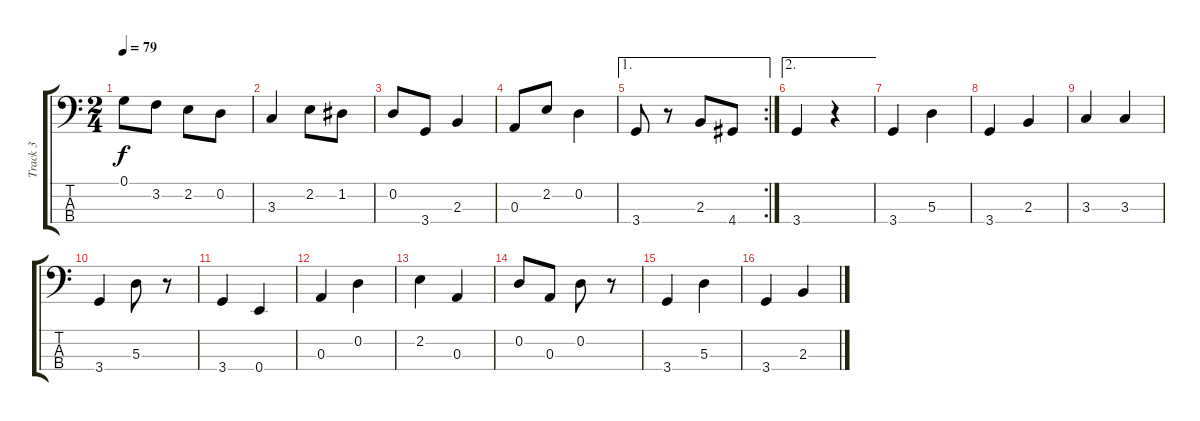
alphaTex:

\track ("Track 3" "Track 3") {instrument electricbassfinger}
\staff {score tabs}
\tuning (G2 D2 A1 E1) {hide}
\ts (2 4)
\tempo 79
\clef f4
\ks c
0.1.8{dy f} 3.2.8 2.2.8 0.2.8 |
3.3.4 2.2.8 1.2.8 |
0.2.8 3.4.8 2.3.4 |
0.3.8 2.2.8 0.2.4 |
\ae 1
\rc 2
3.4.8 r.8 2.3.8 4.4.8 |
\ae 2
3.4.4 r.4 |
3.4.4 5.3.4 |
3.4.4 2.3.4 |
3.3.4 3.3.4 |
3.4.4 5.3.8 r.8 |
3.4.4 0.4.4 |
0.3.4 0.2.4 |
2.2.4 0.3.4 |
0.2.8 0.3.8 0.2.8 r.8 |
3.4.4 5.3.4 |
3.4.4 2.3.4
